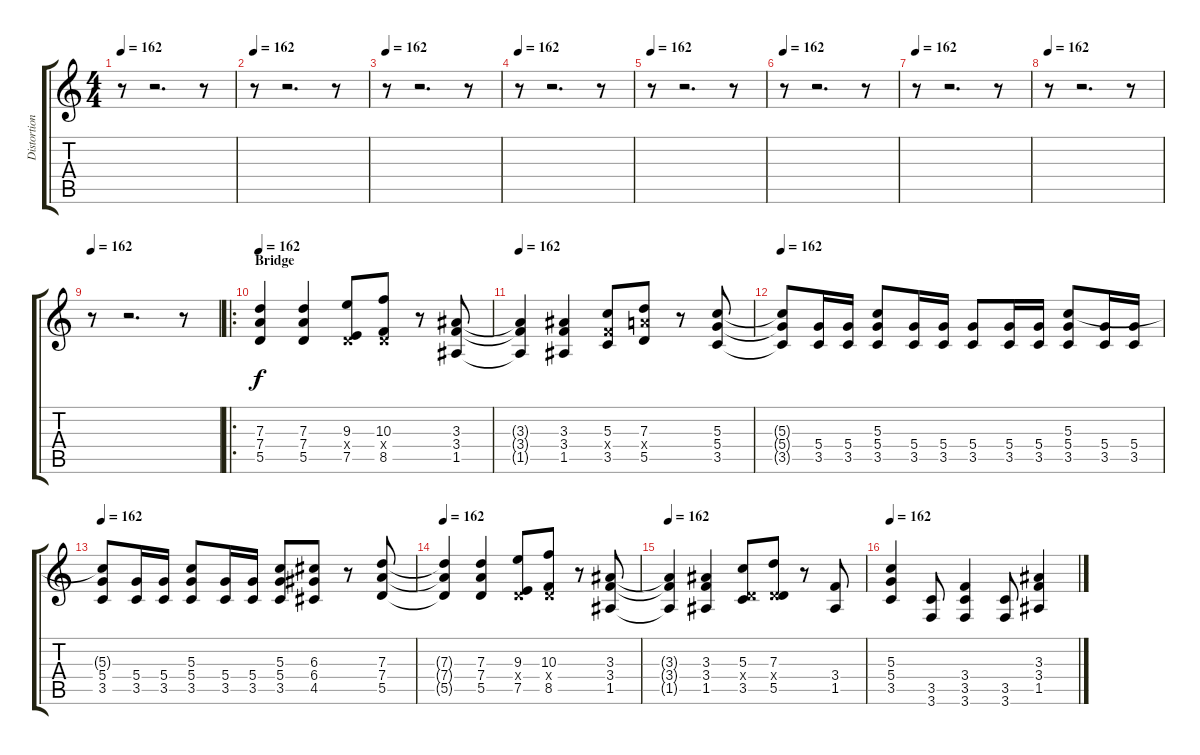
\track ("Distortion Guitar" "Distortion") {instrument distortionguitar}
\staff {score tabs}
\tuning (E4 B3 G3 D3 A2 D2) {hide}
\ts (4 4)
\tempo 162
\clef g2
\ks c
r.8{dy f} r.2{d} r.8 |
\tempo 162
r.8 r.2{d} r.8 |
\tempo 162
r.8 r.2{d} r.8 |
\tempo 162
r.8 r.2{d} r.8 |
\tempo 162
r.8 r.2{d} r.8 |
\tempo 162
r.8 r.2{d} r.8 |
\tempo 162
r.8 r.2{d} r.8 |
\tempo 162
r.8 r.2{d} r.8 |
\tempo 162
r.8 r.2{d} r.8 |
\ro
\section ("" "Bridge")
\tempo 162
(7.3 7.4 5.5).4 (7.3 7.4 5.5).4 (9.3 0.4{x} 7.5).8 (10.3 0.4{x} 8.5).8 r.8 (3.3 3.4 1.5).8 |
\tempo 162
(3.3{t} 3.4{t} 1.5{t}).4 (3.3 3.4 1.5).4 (5.3 3.4{x} 3.5).8 (7.3 7.4{x} 5.5).8 r.8 (5.3 5.4 3.5).8 |
\tempo 162
(5.3{t} 5.4{t} 3.5{t}).8 (5.4 3.5).16 (5.4 3.5).16 (5.3 5.4 3.5).8 (5.4 3.5).16 (5.4 3.5).16 (5.4 3.5).8 (5.4 3.5).16 (5.4 3.5).16 (5.3 5.4 3.5).8 (5.4 3.5).16 (5.4 3.5).16 |
\tempo 162
(5.3{t} 5.4 3.5).8 (5.4 3.5).16 (5.4 3.5).16 (5.3 5.4 3.5).8 (5.4 3.5).16 (5.4 3.5).16 (5.3 5.4 3.5).8 (6.3 6.4 4.5).8 r.8 (7.3 7.4 5.5).8 |
\tempo 162
(7.3{t} 7.4{t} 5.5{t}).4 (7.3 7.4 5.5).4 (9.3 0.4{x} 7.5).8 (10.3 0.4{x} 8.5).8 r.8 (3.3 3.4 1.5).8 |
\tempo 162
(3.3{t} 3.4{t} 1.5{t}).4 (3.3 3.4 1.5).4 (5.3 0.4{x} 3.5).8 (7.3 0.4{x} 5.5).8 r.8 (3.4 1.5).8 |
\tempo 162
(5.3 5.4 3.5).4 (3.5 3.6).8 (3.4 3.5 3.6).4 (3.5 3.6).8 (3.3 3.4 1.5).4
